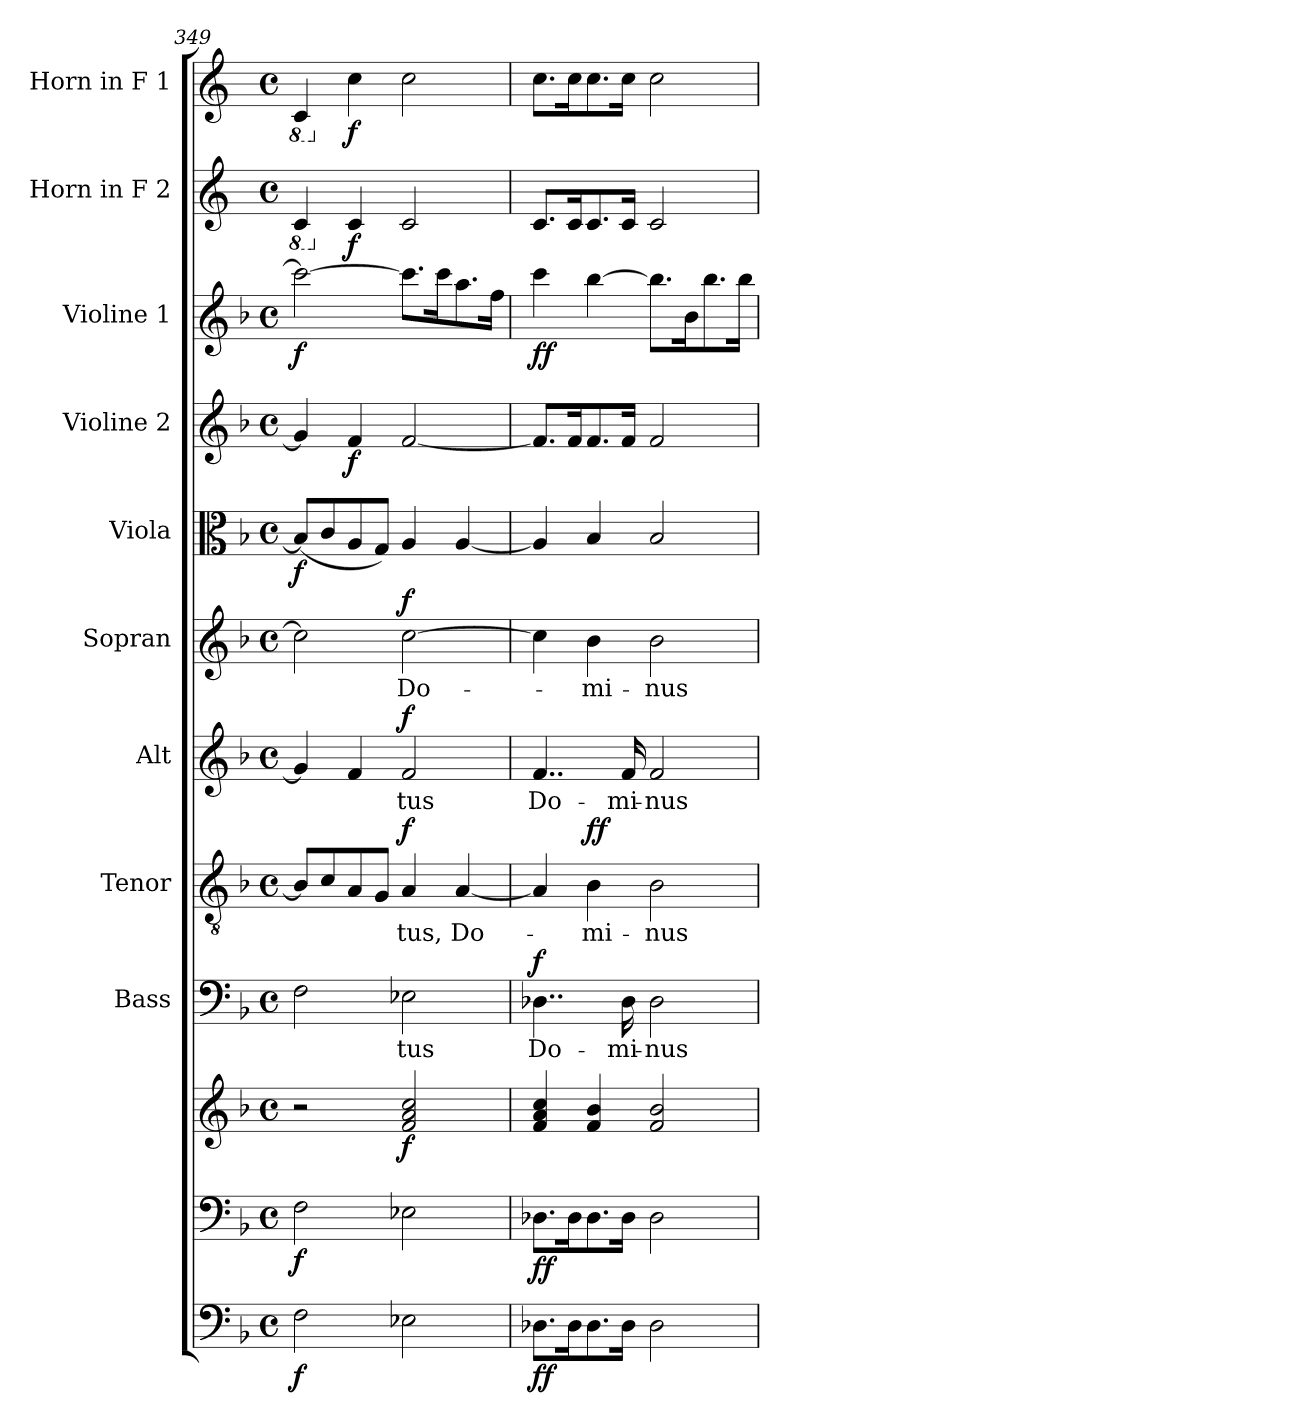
**kern	**dynam	**kern	**kern	**dynam	**kern	**text	**dynam	**kern	**text	**dynam	**kern	**text	**dynam	**kern	**text	**dynam	**kern	**dynam	**kern	**dynam	**kern	**dynam	**kern	**dynam	**kern	**dynam
*part11	*part11	*part10	*part10	*part10	*part9	*part9	*part9	*part8	*part8	*part8	*part7	*part7	*part7	*part6	*part6	*part6	*part5	*part5	*part4	*part4	*part3	*part3	*part2	*part2	*part1	*part1
*staff12	*staff12	*staff11	*staff10	*staff10/11	*staff9	*staff9	*staff9	*staff8	*staff8	*staff8	*staff7	*staff7	*staff7	*staff6	*staff6	*staff6	*staff5	*staff5	*staff4	*staff4	*staff3	*staff3	*staff2	*staff2	*staff1	*staff1
*	*	*	*	*	*I"Bass	*	*	*I"Tenor	*	*	*I"Alt	*	*	*I"Sopran	*	*	*I"Viola	*	*I"Violine 2	*	*I"Violine 1	*	*I"Horn in F 2	*	*I"Horn in F 1	*
*	*	*	*	*	*I'B.	*	*	*I'T.	*	*	*I'A.	*	*	*I'S.	*	*	*I'Vla.	*	*I'Vl. 2	*	*I'Vl. 1	*	*	*	*	*
*clefF4	*	*clefF4	*clefG2	*	*clefF4	*	*	*clefGv2	*	*	*clefG2	*	*	*clefG2	*	*	*clefC3	*	*clefG2	*	*clefG2	*	*clefG2	*	*clefG2	*
*ITrd7c12	*	*	*	*	*	*	*	*	*	*	*	*	*	*	*	*	*	*	*	*	*	*	*ITrd4c7	*	*ITrd4c7	*
*k[b-]	*	*k[b-]	*k[b-]	*	*k[b-]	*	*	*k[b-]	*	*	*k[b-]	*	*	*k[b-]	*	*	*k[b-]	*	*k[b-]	*	*k[b-]	*	*k[b-]	*	*k[b-]	*
*F:	*	*F:	*F:	*	*F:	*	*	*F:	*	*	*F:	*	*	*F:	*	*	*F:	*	*F:	*	*F:	*	*F:	*	*F:	*
*M4/4	*	*M4/4	*M4/4	*	*M4/4	*	*	*M4/4	*	*	*M4/4	*	*	*M4/4	*	*	*M4/4	*	*M4/4	*	*M4/4	*	*M4/4	*	*M4/4	*
*met(c)	*	*met(c)	*met(c)	*	*met(c)	*	*	*met(c)	*	*	*met(c)	*	*	*met(c)	*	*	*met(c)	*	*met(c)	*	*met(c)	*	*met(c)	*	*met(c)	*
*	*	*	*	*	*	*	*	*	*	*	*	*	*	*	*	*	*	*	*	*	*	*	*8ba	*	*	*
*	*	*	*	*	*	*	*	*	*	*	*	*	*	*	*	*	*	*	*	*	*	*	*	*	*8ba	*
=349	=349	=349	=349	=349	=349	=349	=349	=349	=349	=349	=349	=349	=349	=349	=349	=349	=349	=349	=349	=349	=349	=349	=349	=349	=349	=349
!	!LO:DY:b	!	!	!LO:DY:b=2	!	!	!	!	!	!	!	!	!	!	!	!	!	!LO:DY:b	!	!	!	!LO:DY:b	!	!	!	!
2FF\	f	2F\	2r	f	2F\	.	.	8B-/L]	.	.	4g/]	.	.	2cc\]	.	.	(<8B-/L]	f	4g/]	.	2ccc\_	f	4FF/	.	4FF/	.
.	.	.	.	.	.	.	.	8c/	.	.	.	.	.	.	.	.	8c/	.	.	.	.	.	.	.	.	.
*	*	*	*	*	*	*	*	*	*	*	*	*	*	*	*	*	*	*	*	*	*	*	*X8ba	*	*	*
*	*	*	*	*	*	*	*	*	*	*	*	*	*	*	*	*	*	*	*	*	*	*	*	*	*X8ba	*
!	!	!	!	!	!	!	!	!	!	!	!	!	!	!	!	!	!	!	!	!LO:DY:b	!	!	!	!LO:DY:b	!	!LO:DY:b
.	.	.	.	.	.	.	.	8A/	.	.	4f/	.	.	.	.	.	8A/	.	4f/	f	.	.	4F/	f	4f\	f
.	.	.	.	.	.	.	.	8G/J	.	.	.	.	.	.	.	.	8G/J)	.	.	.	.	.	.	.	.	.
!	!	!	!	!LO:DY:b	!	!LO:LY:b	!	!	!LO:LY:b	!LO:DY:a	!	!LO:LY:b	!LO:DY:a	!	!LO:LY:b	!LO:DY:a	!	!	!	!	!	!	!	!	!	!
2EE-X\	.	2E-X\	2f/ 2a/ 2cc/	f	2E-X\	-tus	.	4A/	-tus,	f	2f/	-tus	f	[2cc\	Do-	f	4A/	.	[2f/	.	8.ccc\L]	.	2F/	.	2f\	.
.	.	.	.	.	.	.	.	.	.	.	.	.	.	.	.	.	.	.	.	.	16ccc\k	.	.	.	.	.
!	!	!	!	!	!	!	!	!	!LO:LY:b	!	!	!	!	!	!	!	!	!	!	!	!	!	!	!	!	!
.	.	.	.	.	.	.	.	[4A/	Do-	.	.	.	.	.	.	.	[4A/	.	.	.	8.aa\	.	.	.	.	.
.	.	.	.	.	.	.	.	.	.	.	.	.	.	.	.	.	.	.	.	.	16ff\Jk	.	.	.	.	.
=350	=350	=350	=350	=350	=350	=350	=350	=350	=350	=350	=350	=350	=350	=350	=350	=350	=350	=350	=350	=350	=350	=350	=350	=350	=350	=350
!	!LO:DY:b	!	!	!LO:DY:b=2	!	!LO:LY:b	!LO:DY:a	!	!	!	!	!LO:LY:b	!	!	!	!	!	!	!	!	!	!LO:DY:b	!	!	!	!
8.DD-X\L	ff	8.D-X\L	4f/ 4a/ 4cc/	ff	4..D-X\	Do-	f	4A/]	.	.	4..f/	Do-	.	4cc\]	.	.	4A/]	.	8.f/L]	.	4ccc\	ff	8.F/L	.	8.f\L	.
16DD-\k	.	16D-\k	.	.	.	.	.	.	.	.	.	.	.	.	.	.	.	.	16f/k	.	.	.	16F/k	.	16f\k	.
!	!	!	!	!	!	!	!	!	!LO:LY:b	!LO:DY:a	!	!	!	!	!LO:LY:b	!	!	!	!	!	!	!	!	!	!	!
8.DD-\	.	8.D-\	4f/ 4b-/	.	.	.	.	4B-\	-mi-	ff	.	.	.	4b-\	-mi-	.	4B-/	.	8.f/	.	[4bb-\	.	8.F/	.	8.f\	.
!	!	!	!	!	!	!LO:LY:b	!	!	!	!	!	!LO:LY:b	!	!	!	!	!	!	!	!	!	!	!	!	!	!
16DD-\Jk	.	16D-\Jk	.	.	16D-\	-mi-	.	.	.	.	16f/	-mi-	.	.	.	.	.	.	16f/Jk	.	.	.	16F/Jk	.	16f\Jk	.
!	!	!	!	!	!	!LO:LY:b	!	!	!LO:LY:b	!	!	!LO:LY:b	!	!	!LO:LY:b	!	!	!	!	!	!	!	!	!	!	!
2DD-\	.	2D-\	2f/ 2b-/	.	2D-\	-nus	.	2B-\	-nus	.	2f/	-nus	.	2b-\	-nus	.	2B-/	.	2f/	.	8.bb-\L]	.	2F/	.	2f\	.
.	.	.	.	.	.	.	.	.	.	.	.	.	.	.	.	.	.	.	.	.	16b-\k	.	.	.	.	.
.	.	.	.	.	.	.	.	.	.	.	.	.	.	.	.	.	.	.	.	.	8.bb-\	.	.	.	.	.
.	.	.	.	.	.	.	.	.	.	.	.	.	.	.	.	.	.	.	.	.	16bb-\Jk	.	.	.	.	.
=	=	=	=	=	=	=	=	=	=	=	=	=	=	=	=	=	=	=	=	=	=	=	=	=	=	=
*-	*-	*-	*-	*-	*-	*-	*-	*-	*-	*-	*-	*-	*-	*-	*-	*-	*-	*-	*-	*-	*-	*-	*-	*-	*-	*-
